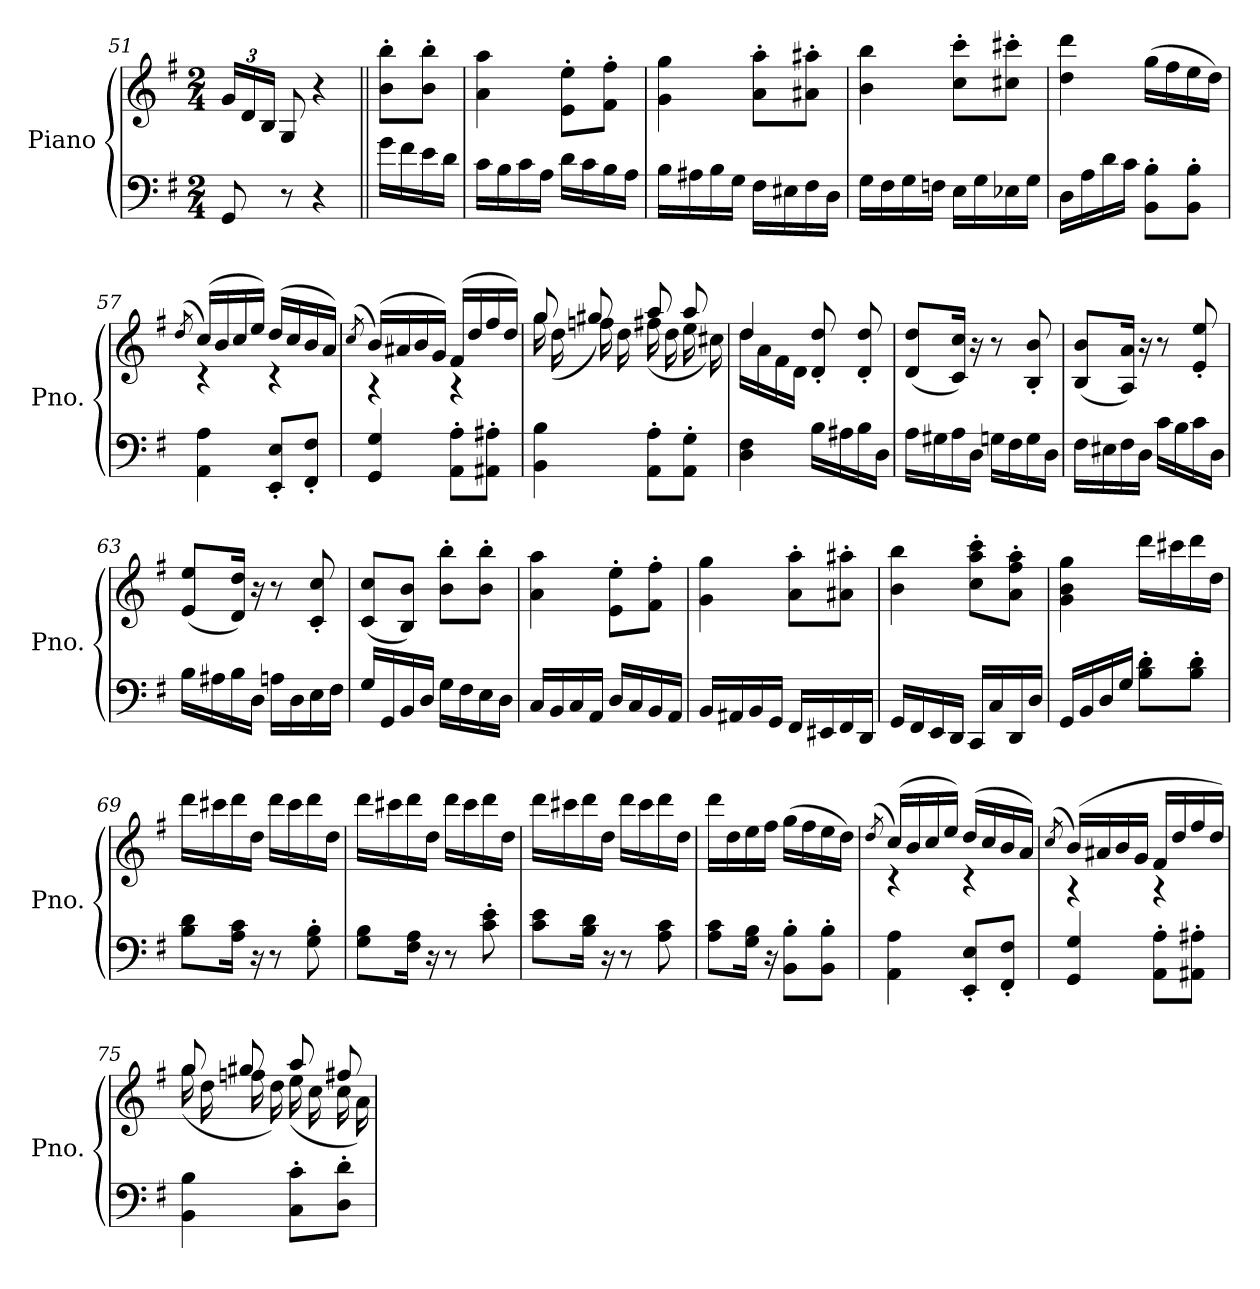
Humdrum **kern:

**kern	**kern
*part1	*part1
*staff2	*staff1
*I"Piano	*
*I'Pno.	*
*clefF4	*clefG2
*k[f#]	*k[f#]
*M2/4	*M2/4
*	*Xbrackettup
=51	=51
8GG/	24g/LL
.	24d/
.	24B/JJ
8r	8G/
4r	4r
!!LO:LB:g=z
=52||	=52||
16g\LL	8b\' 8bb\'L
16f#\	.
16e\	8b\' 8bb\'J
16d\JJ	.
=53	=53
16c\LL	4a\ 4aa\
16B\	.
16c\	.
16A\JJ	.
16d\LL	8e\' 8ee\'L
16c\	.
16B\	8f#\' 8ff#\'J
16A\JJ	.
=54	=54
16B\LL	4g\ 4gg\
16A#X\	.
16B\	.
16G\JJ	.
16F#\LL	8a\' 8aa\'L
16E#X\	.
16F#\	8a#X\' 8aa#X\'J
16D\JJ	.
=55	=55
16G\LL	4b\ 4bb\
16F#\	.
16G\	.
16Fn\JJ	.
16E\LL	8cc\' 8ccc\'L
16G\	.
16E-X\	8cc#X\' 8ccc#X\'J
16G\JJ	.
=56	=56
16D\LL	4dd\ 4ddd\
16A\	.
16d\	.
16c\JJ	.
8BB\' 8B\'L	(>16gg\LL
.	16ff#\
8BB\' 8B\'J	16ee\
.	16dd\JJ)
!!LO:PB:g=z
=57	=57
.	(>8qdd/
*	*^
4AA\ 4A\	(>16cc/LL)	4r
.	16b/	.
.	16cc/	.
.	16ee/JJ)	.
8EE/' 8E/'L	(>16dd/LL	4r
.	16cc/	.
8FF#/' 8F#/'J	16b/	.
.	16a/JJ)	.
=58	=58	=58
.	(>8qcc/	.
4GG/ 4G/	(>16b/LL)	4r
.	16a#X/	.
.	16b/	.
.	16g/JJ)	.
8AA\' 8A\'L	(>16f#/LL	4r
.	16dd/	.
8AA#X\' 8A#X\'J	16ff#/	.
.	16dd/JJ)	.
=59	=59	=59
4BB\ 4B\	8gg/	16gg\
.	.	(<16dd\
.	8gg#X/	16ffn\)
.	.	16dd\
8AA\' 8A\'L	8aa/	(<16ff#X\
.	.	16dd\
8AA\' 8G\'J	8aa/	16ee\
.	.	16cc#X\)
=60	=60	=60
4D\ 4F#\	4dd/	16dd\LL
.	.	16a\
.	.	16f#\
.	.	16d\JJ
16B\LL	8d/' 8dd/'	4ryy
16A#X\	.	.
16B\	8d/' 8dd/'	.
16D\JJ	.	.
*	*v	*v
!!LO:LB:g=z
=61	=61
16A\LL	(<8d/ 8dd/L
16G#X\	.
16A\	16c/ 16cc/Jk)
16D\JJ	16r
16Gn\LL	8r
16F#\	.
16G\	8B/' 8b/'
16D\JJ	.
=62	=62
16F#\LL	(<8B/ 8b/L
16E#X\	.
16F#\	16A/ 16a/Jk)
16D\JJ	16r
16c\LL	8r
16B\	.
16c\	8e/' 8ee/'
16D\JJ	.
=63	=63
16B\LL	(<8e/ 8ee/L
16A#X\	.
16B\	16d/ 16dd/Jk)
16D\JJ	16r
16An\LL	8r
16D\	.
16E\	8c/' 8cc/'
16F#\JJ	.
=64	=64
16G/LL	(<8c/ 8cc/L
16GG/	.
16BB/	8B/ 8b/J)
16D/JJ	.
16G\LL	8b\' 8bb\'L
16F#\	.
16E\	8b\' 8bb\'J
16D\JJ	.
=65	=65
16C/LL	4a\ 4aa\
16BB/	.
16C/	.
16AA/JJ	.
16D/LL	8e\' 8ee\'L
16C/	.
16BB/	8f#\' 8ff#\'J
16AA/JJ	.
!!LO:LB:g=z
=66	=66
16BB/LL	4g\ 4gg\
16AA#X/	.
16BB/	.
16GG/JJ	.
16FF#/LL	8a\' 8aa\'L
16EE#X/	.
16FF#/	8a#X\' 8aa#X\'J
16DD/JJ	.
=67	=67
16GG/LL	4b\ 4bb\
16FF#/	.
16EE/	.
16DD/JJ	.
16CC/LL	8cc\' 8aa\' 8ccc\'L
16C/	.
16DD/	8a\' 8ff#\' 8aa\'J
16D/JJ	.
=68	=68
16GG/LL	4g\ 4b\ 4gg\
16BB/	.
16D/	.
16G/JJ	.
8B\' 8d\'L	16ddd\LL
.	16ccc#X\
8B\' 8d\'J	16ddd\
.	16dd\JJ
=69	=69
8B\ 8d\L	16ddd\LL
.	16ccc#X\
16A\ 16c\Jk	16ddd\
16r	16dd\JJ
8r	16ddd\LL
.	16ccc#\
8G\' 8B\'	16ddd\
.	16dd\JJ
!!LO:LB:g=z
=70	=70
8G\ 8B\L	16ddd\LL
.	16ccc#X\
16F#\ 16A\Jk	16ddd\
16r	16dd\JJ
8r	16ddd\LL
.	16ccc#\
8c\' 8e\'	16ddd\
.	16dd\JJ
=71	=71
8c\ 8e\L	16ddd\LL
.	16ccc#X\
16B\ 16d\Jk	16ddd\
16r	16dd\JJ
8r	16ddd\LL
.	16ccc#\
8A\ 8c\	16ddd\
.	16dd\JJ
=72	=72
8A\ 8c\L	16ddd\LL
.	16dd\
16G\ 16B\Jk	16ee\
16r	16ff#\JJ
8BB\' 8B\'L	(>16gg\LL
.	16ff#\
8BB\' 8B\'J	16ee\
.	16dd\JJ)
=73	=73
.	(>8qdd/
*	*^
4AA\ 4A\	(>16cc/LL)	4r
.	16b/	.
.	16cc/	.
.	16ee/JJ)	.
8EE/' 8E/'L	(>16dd/LL	4r
.	16cc/	.
8FF#/' 8F#/'J	16b/	.
.	16a/JJ)	.
!!LO:LB:g=z	!!
=74	=74	=74
.	(>8qcc/	.
4GG/ 4G/	(>16b/LL)	4r
.	16a#X/	.
.	16b/	.
.	16g/JJ	.
8AA\' 8A\'L	16f#/LL	4r
.	16dd/	.
8AA#X\' 8A#X\'J	16ff#/	.
.	16dd/JJ)	.
=75	=75	=75
4BB\ 4B\	8gg/	(<16gg\
.	.	16dd\
.	8gg#X/	16ffn\
.	.	16dd\)
8C\' 8c\'L	8aa/	(<16ee\
.	.	16cc\
8D\' 8d\'J	8ff#X/	16cc\
.	.	16a\)
*	*v	*v
=	=
*-	*-
